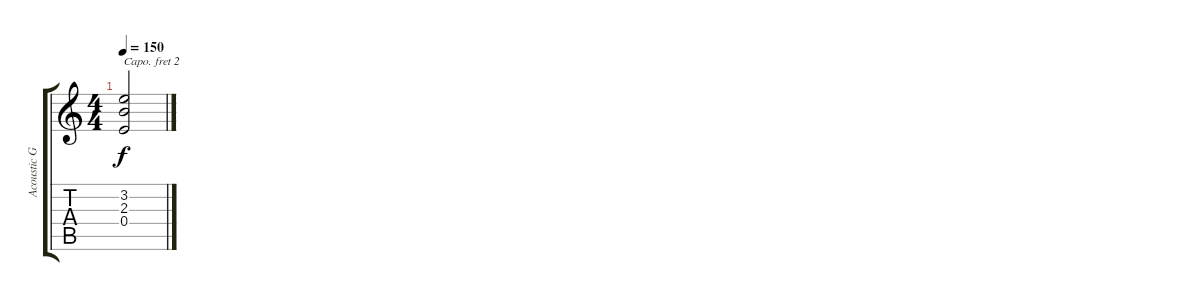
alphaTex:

\track ("Acoustic Guitar  1" "Acoustic G") {instrument acousticguitarsteel}
\staff {score tabs}
\capo 2
\tuning (E4 B3 G3 D3 A2 E2) {hide}
\ts (4 4)
\tempo 150
\clef g2
\ks c
(3.2{t} 2.3{t} 0.4{t}).2{dy f}
